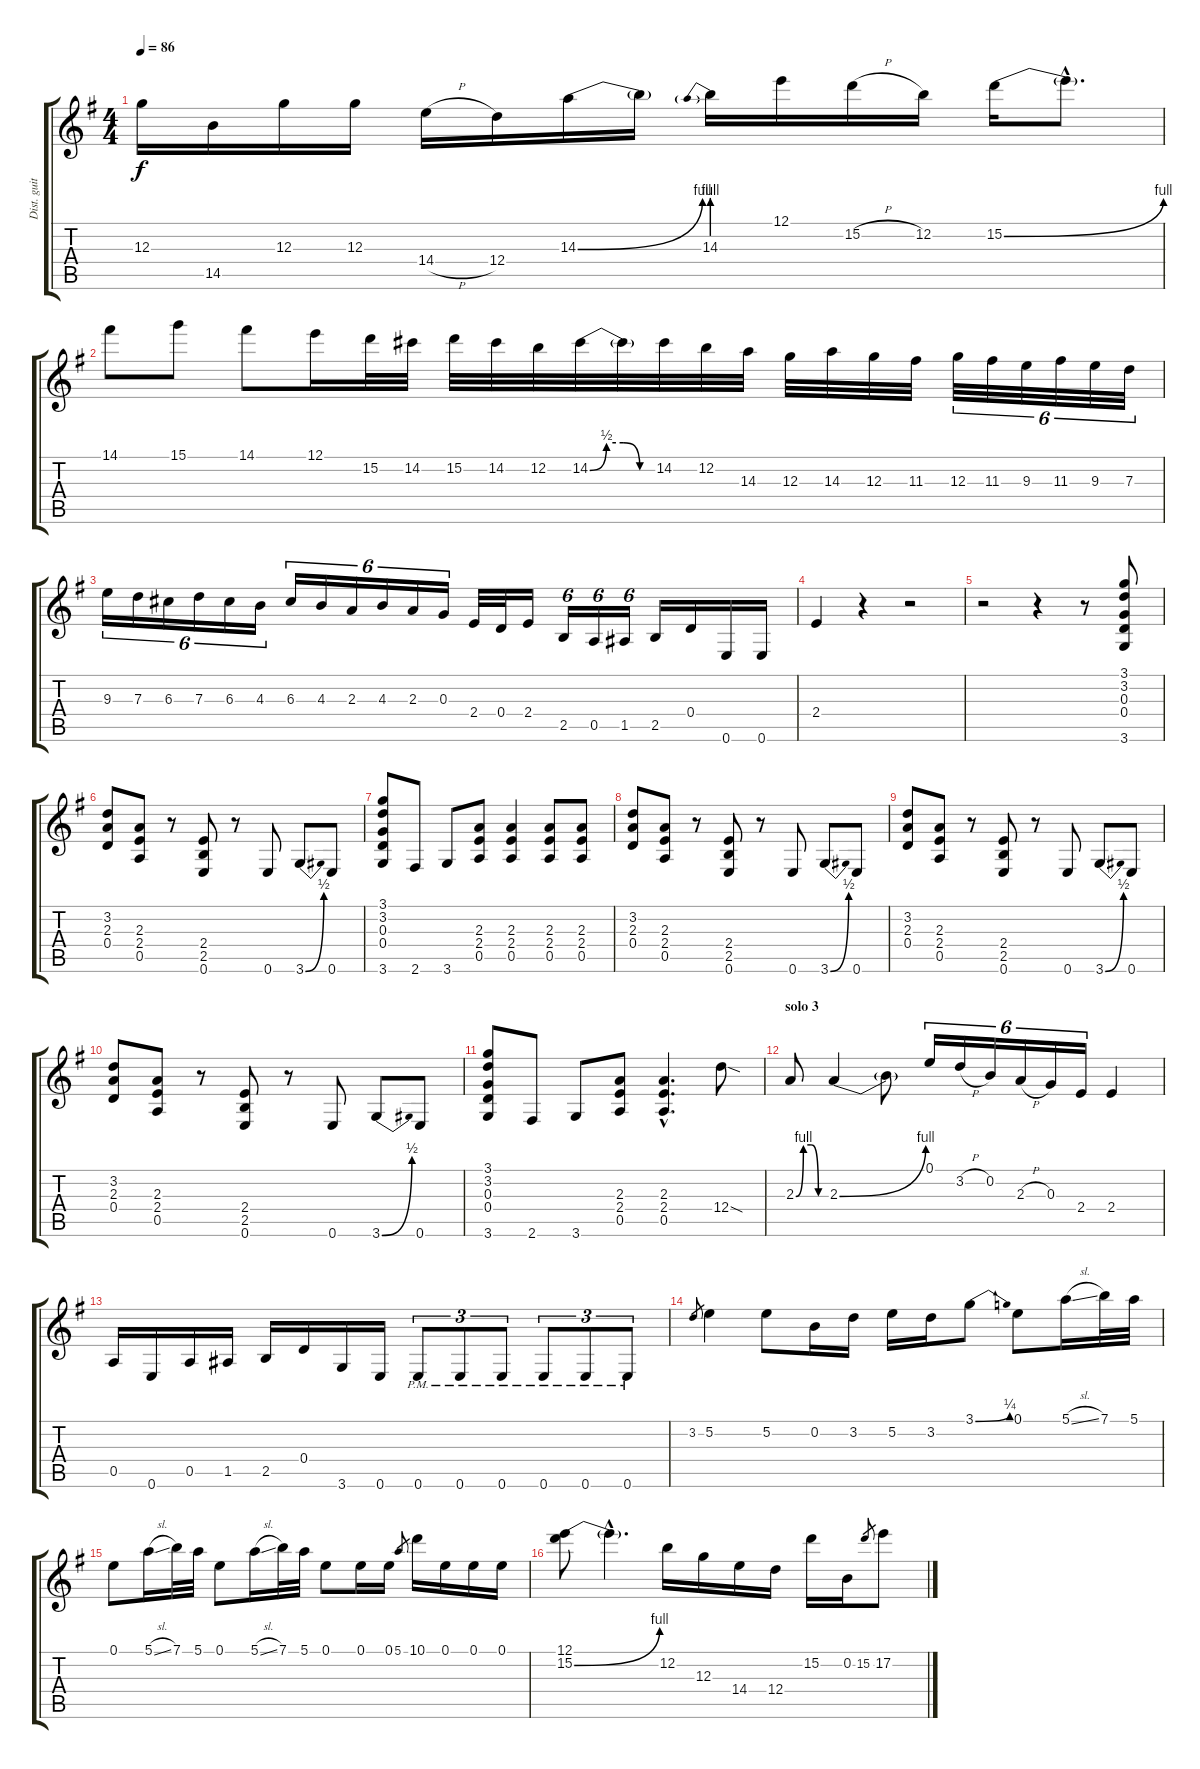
\track ("Dist. guitar 1" "Dist. guit") {instrument distortionguitar}
\staff {score tabs}
\tuning (E4 B3 G3 D3 A2 E2) {hide}
\ts (4 4)
\tempo 86
\clef g2
\ks eminor
12.3.16{dy f} 14.5.16 12.3.16 12.3.16 14.4{h}.16 12.4.16 14.3{be (bend 0 0 60 4)}.16 14.3{t}.16 14.3{be (prebend 0 4 60 4)}.16 12.1.16 15.2{h}.16 12.2.16 15.2{be (bend 0 0 60 4)}.16 15.2{hac t}.8{d} |
14.1.8 15.1.8 14.1.8 12.1.16 15.2.32 14.2.32 15.2.32 14.2.32 12.2.32 14.2{be (custom 0 0 15 2 30 2 45 0 60 0)}.32 14.2{t}.32 14.2.32 12.2.32 14.3.32 12.3.32 14.3.32 12.3.32 11.3.32 12.3.32{tu (6 4)} 11.3.32{tu (6 4)} 9.3.32{tu (6 4)} 11.3.32{tu (6 4)} 9.3.32{tu (6 4)} 7.3.32{tu (6 4)} |
9.3.16{tu (6 4)} 7.3.16{tu (6 4)} 6.3.16{tu (6 4)} 7.3.16{tu (6 4)} 6.3.16{tu (6 4)} 4.3.16{tu (6 4)} 6.3.16{tu (6 4)} 4.3.16{tu (6 4)} 2.3.16{tu (6 4)} 4.3.16{tu (6 4)} 2.3.16{tu (6 4)} 0.3.16{tu (6 4)} 2.4.32 0.4.32 2.4.16 2.5.16{tu (6 4)} 0.5.16{tu (6 4)} 1.5.16{tu (6 4)} 2.5.16 0.4.16 0.6.16 0.6.16 |
2.4.4 r.4 r.2 |
r.2 r.4 r.8 (3.1 3.2 0.3 0.4 3.6).8 |
(3.2 2.3 0.4).8 (2.3 2.4 0.5).8 r.8 (2.4 2.5 0.6).8 r.8 0.6.8 3.6{be (bend 0 0 60 2)}.8 0.6.8 |
(3.1 3.2 0.3 0.4 3.6).8 2.6.8 3.6.8 (2.3 2.4 0.5).8 (2.3 2.4 0.5).4 (2.3 2.4 0.5).8 (2.3 2.4 0.5).8 |
(3.2 2.3 0.4).8 (2.3 2.4 0.5).8 r.8 (2.4 2.5 0.6).8 r.8 0.6.8 3.6{be (bend 0 0 60 2)}.8 0.6.8 |
(3.2 2.3 0.4).8 (2.3 2.4 0.5).8 r.8 (2.4 2.5 0.6).8 r.8 0.6.8 3.6{be (bend 0 0 60 2)}.8 0.6.8 |
(3.2 2.3 0.4).8 (2.3 2.4 0.5).8 r.8 (2.4 2.5 0.6).8 r.8 0.6.8 3.6{be (bend 0 0 60 2)}.8 0.6.8 |
(3.1 3.2 0.3 0.4 3.6).8 2.6.8 3.6.8 (2.3 2.4 0.5).8 (2.3{hac} 2.4{hac} 0.5{hac}).4{d} 12.4{sod}.8 |
\section ("" "solo 3")
2.3{be (custom 0 0 15 4 30 4 45 0 60 0)}.8 2.3{be (bend 0 0 60 4)}.4 2.3{t}.8 0.1.16{tu (6 4)} 3.2{h}.16{tu (6 4)} 0.2.16{tu (6 4)} 2.3{h}.16{tu (6 4)} 0.3.16{tu (6 4)} 2.4.16{tu (6 4)} 2.4.4 |
0.5.16 0.6.16 0.5.16 1.5.16 2.5.16 0.4.16 3.6.16 0.6.16 0.6{pm}.8{tu (3 2)} 0.6{pm}.8{tu (3 2)} 0.6{pm}.8{tu (3 2)} 0.6{pm}.8{tu (3 2)} 0.6{pm}.8{tu (3 2)} 0.6{pm}.8{tu (3 2)} |
3.2.8{gr} 5.2.4 5.2.8 0.2.16 3.2.16 5.2.16 3.2.16 3.1{be (bend 0 0 60 1)}.8 0.1.8 5.1{sl}.16 7.1.32 5.1.32 |
0.1.8 5.1{sl}.16 7.1.32 5.1.32 0.1.8 5.1{sl}.16 7.1.32 5.1.32 0.1.8 0.1.16 0.1.16 5.1.8{gr} 10.1.16 0.1.16 0.1.16 0.1.16 |
(12.1 15.2{be (bend 0 0 60 4)}).8 15.2{hac t}.4{d} 12.2.16 12.3.16 14.4.16 12.4.16 15.2.16 0.2.16 15.2.8{gr} 17.2.8
